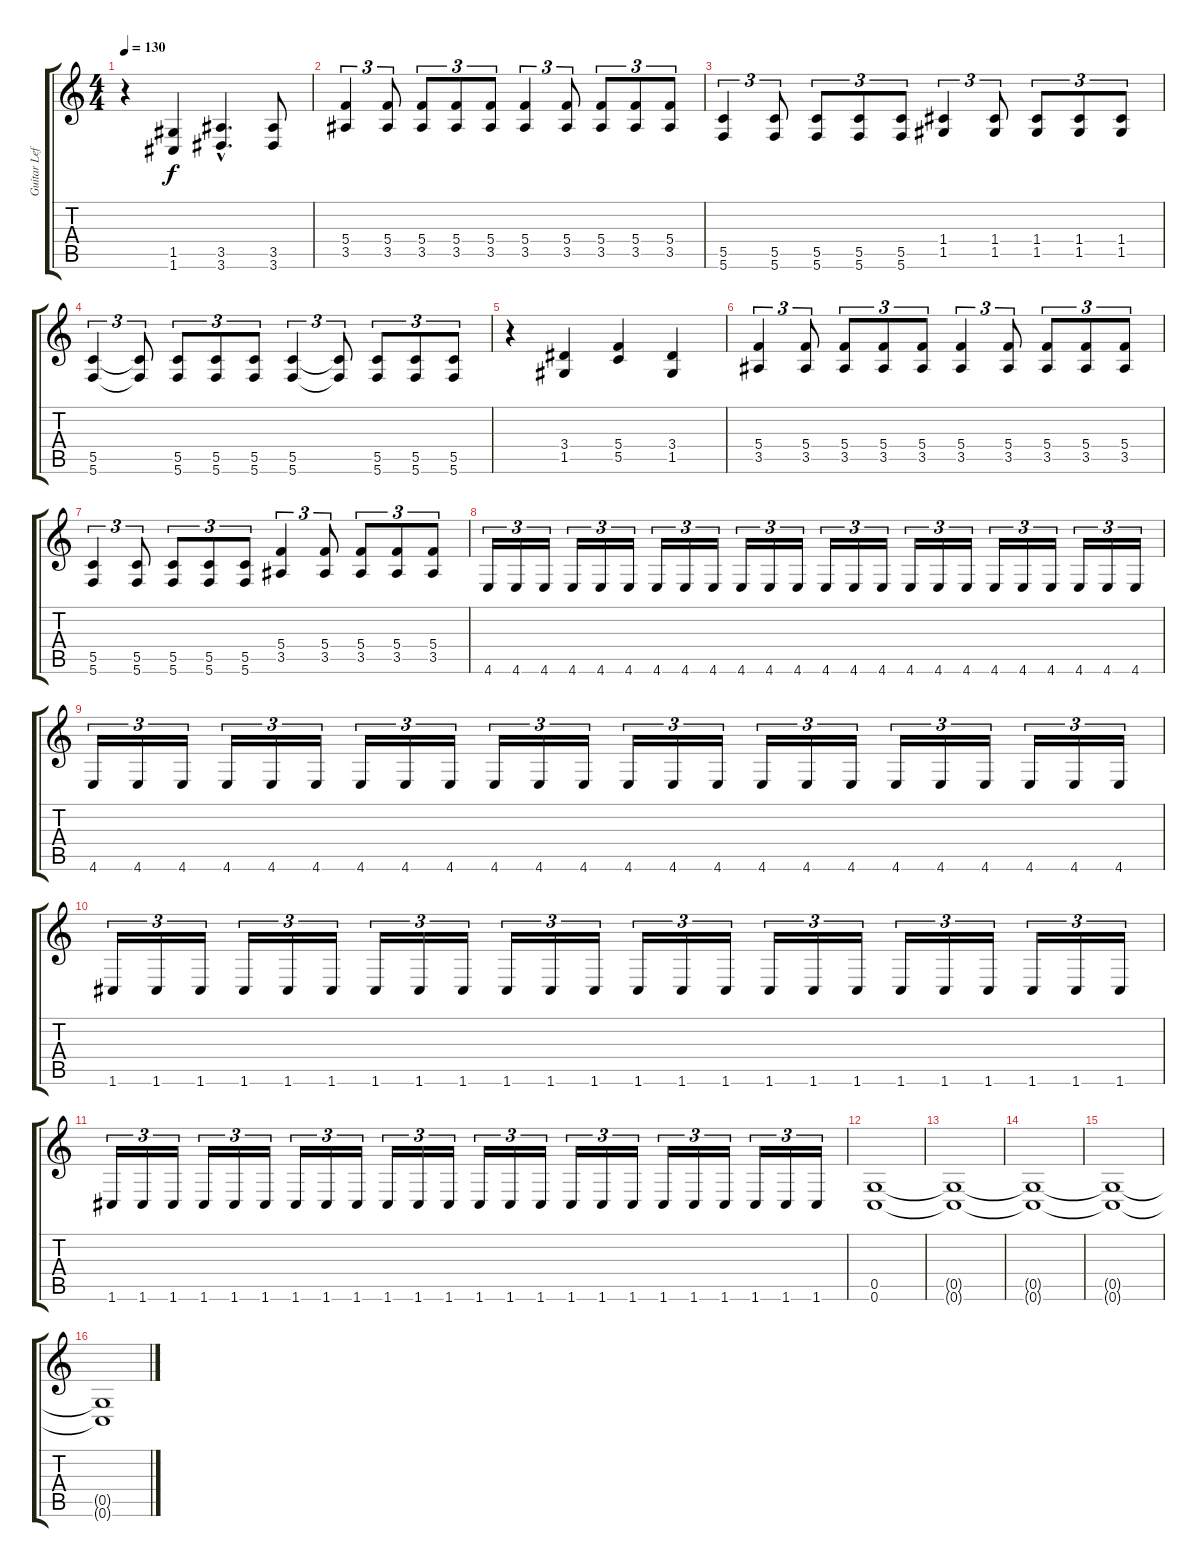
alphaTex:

\track ("Guitar Left" "Guitar Lef") {instrument distortionguitar}
\staff {score tabs}
\tuning (D4 A3 F3 C3 G2 C2) {hide}
\ts (4 4)
\tempo 130
\clef g2
\ks c
r.4{dy f} (1.5 1.6).4 (3.5{hac} 3.6{hac}).4{d} (3.5 3.6).8 |
(5.4 3.5).4{tu (3 2)} (5.4 3.5).8{tu (3 2)} (5.4 3.5).8{tu (3 2)} (5.4 3.5).8{tu (3 2)} (5.4 3.5).8{tu (3 2)} (5.4 3.5).4{tu (3 2)} (5.4 3.5).8{tu (3 2)} (5.4 3.5).8{tu (3 2)} (5.4 3.5).8{tu (3 2)} (5.4 3.5).8{tu (3 2)} |
(5.5 5.6).4{tu (3 2)} (5.5 5.6).8{tu (3 2)} (5.5 5.6).8{tu (3 2)} (5.5 5.6).8{tu (3 2)} (5.5 5.6).8{tu (3 2)} (1.4 1.5).4{tu (3 2)} (1.4 1.5).8{tu (3 2)} (1.4 1.5).8{tu (3 2)} (1.4 1.5).8{tu (3 2)} (1.4 1.5).8{tu (3 2)} |
(5.5 5.6).4{tu (3 2)} (5.5{t} 5.6{t}).8{tu (3 2)} (5.5 5.6).8{tu (3 2)} (5.5 5.6).8{tu (3 2)} (5.5 5.6).8{tu (3 2)} (5.5 5.6).4{tu (3 2)} (5.5{t} 5.6{t}).8{tu (3 2)} (5.5 5.6).8{tu (3 2)} (5.5 5.6).8{tu (3 2)} (5.5 5.6).8{tu (3 2)} |
r.4 (3.4 1.5).4 (5.4 5.5).4 (3.4 1.5).4 |
(5.4 3.5).4{tu (3 2)} (5.4 3.5).8{tu (3 2)} (5.4 3.5).8{tu (3 2)} (5.4 3.5).8{tu (3 2)} (5.4 3.5).8{tu (3 2)} (5.4 3.5).4{tu (3 2)} (5.4 3.5).8{tu (3 2)} (5.4 3.5).8{tu (3 2)} (5.4 3.5).8{tu (3 2)} (5.4 3.5).8{tu (3 2)} |
(5.5 5.6).4{tu (3 2)} (5.5 5.6).8{tu (3 2)} (5.5 5.6).8{tu (3 2)} (5.5 5.6).8{tu (3 2)} (5.5 5.6).8{tu (3 2)} (5.4 3.5).4{tu (3 2)} (5.4 3.5).8{tu (3 2)} (5.4 3.5).8{tu (3 2)} (5.4 3.5).8{tu (3 2)} (5.4 3.5).8{tu (3 2)} |
4.6.16{tu (3 2)} 4.6.16{tu (3 2)} 4.6.16{tu (3 2)} 4.6.16{tu (3 2)} 4.6.16{tu (3 2)} 4.6.16{tu (3 2)} 4.6.16{tu (3 2)} 4.6.16{tu (3 2)} 4.6.16{tu (3 2)} 4.6.16{tu (3 2)} 4.6.16{tu (3 2)} 4.6.16{tu (3 2)} 4.6.16{tu (3 2)} 4.6.16{tu (3 2)} 4.6.16{tu (3 2)} 4.6.16{tu (3 2)} 4.6.16{tu (3 2)} 4.6.16{tu (3 2)} 4.6.16{tu (3 2)} 4.6.16{tu (3 2)} 4.6.16{tu (3 2)} 4.6.16{tu (3 2)} 4.6.16{tu (3 2)} 4.6.16{tu (3 2)} |
4.6.16{tu (3 2)} 4.6.16{tu (3 2)} 4.6.16{tu (3 2)} 4.6.16{tu (3 2)} 4.6.16{tu (3 2)} 4.6.16{tu (3 2)} 4.6.16{tu (3 2)} 4.6.16{tu (3 2)} 4.6.16{tu (3 2)} 4.6.16{tu (3 2)} 4.6.16{tu (3 2)} 4.6.16{tu (3 2)} 4.6.16{tu (3 2)} 4.6.16{tu (3 2)} 4.6.16{tu (3 2)} 4.6.16{tu (3 2)} 4.6.16{tu (3 2)} 4.6.16{tu (3 2)} 4.6.16{tu (3 2)} 4.6.16{tu (3 2)} 4.6.16{tu (3 2)} 4.6.16{tu (3 2)} 4.6.16{tu (3 2)} 4.6.16{tu (3 2)} |
1.6.16{tu (3 2)} 1.6.16{tu (3 2)} 1.6.16{tu (3 2)} 1.6.16{tu (3 2)} 1.6.16{tu (3 2)} 1.6.16{tu (3 2)} 1.6.16{tu (3 2)} 1.6.16{tu (3 2)} 1.6.16{tu (3 2)} 1.6.16{tu (3 2)} 1.6.16{tu (3 2)} 1.6.16{tu (3 2)} 1.6.16{tu (3 2)} 1.6.16{tu (3 2)} 1.6.16{tu (3 2)} 1.6.16{tu (3 2)} 1.6.16{tu (3 2)} 1.6.16{tu (3 2)} 1.6.16{tu (3 2)} 1.6.16{tu (3 2)} 1.6.16{tu (3 2)} 1.6.16{tu (3 2)} 1.6.16{tu (3 2)} 1.6.16{tu (3 2)} |
1.6.16{tu (3 2)} 1.6.16{tu (3 2)} 1.6.16{tu (3 2)} 1.6.16{tu (3 2)} 1.6.16{tu (3 2)} 1.6.16{tu (3 2)} 1.6.16{tu (3 2)} 1.6.16{tu (3 2)} 1.6.16{tu (3 2)} 1.6.16{tu (3 2)} 1.6.16{tu (3 2)} 1.6.16{tu (3 2)} 1.6.16{tu (3 2)} 1.6.16{tu (3 2)} 1.6.16{tu (3 2)} 1.6.16{tu (3 2)} 1.6.16{tu (3 2)} 1.6.16{tu (3 2)} 1.6.16{tu (3 2)} 1.6.16{tu (3 2)} 1.6.16{tu (3 2)} 1.6.16{tu (3 2)} 1.6.16{tu (3 2)} 1.6.16{tu (3 2)} |
(0.5 0.6).1 |
(0.5{t} 0.6{t}).1 |
(0.5{t} 0.6{t}).1 |
(0.5{t} 0.6{t}).1 |
(0.5{t} 0.6{t}).1{volume 7}
